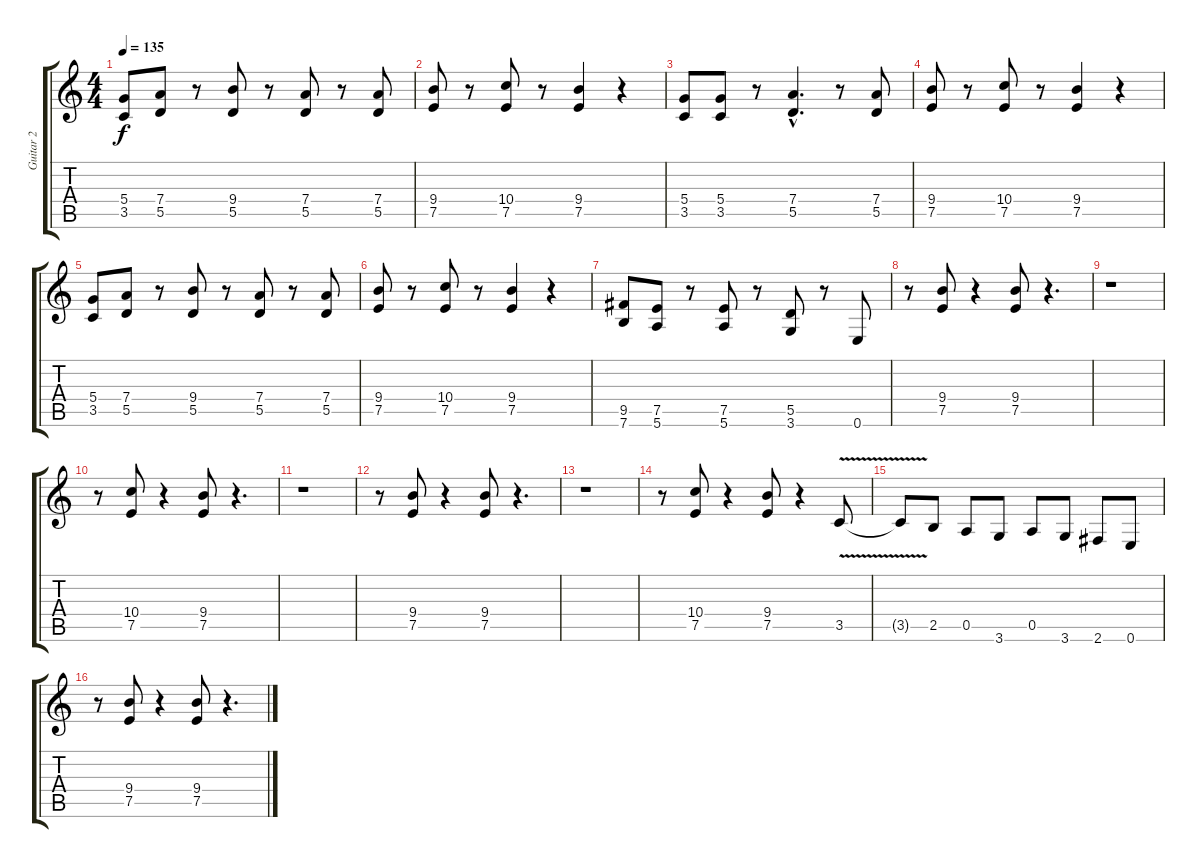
\track ("Guitar 2" "Guitar 2") {instrument overdrivenguitar}
\staff {score tabs}
\tuning (E4 B3 G3 D3 A2 E2) {hide}
\ts (4 4)
\tempo 135
\clef g2
\ks c
(5.4 3.5).8{dy f} (7.4 5.5).8 r.8 (9.4 5.5).8 r.8 (7.4 5.5).8 r.8 (7.4 5.5).8 |
(9.4 7.5).8 r.8 (10.4 7.5).8 r.8 (9.4 7.5).4 r.4 |
(5.4 3.5).8 (5.4 3.5).8 r.8 (7.4{hac} 5.5{hac}).4{d} r.8 (7.4 5.5).8 |
(9.4 7.5).8 r.8 (10.4 7.5).8 r.8 (9.4 7.5).4 r.4 |
(5.4 3.5).8 (7.4 5.5).8 r.8 (9.4 5.5).8 r.8 (7.4 5.5).8 r.8 (7.4 5.5).8 |
(9.4 7.5).8 r.8 (10.4 7.5).8 r.8 (9.4 7.5).4 r.4 |
(9.5 7.6).8 (7.5 5.6).8 r.8 (7.5 5.6).8 r.8 (5.5 3.6).8 r.8 0.6.8 |
r.8 (9.4 7.5).8 r.4 (9.4 7.5).8 r.4{d} |
r.1 |
r.8 (10.4 7.5).8 r.4 (9.4 7.5).8 r.4{d} |
r.1 |
r.8 (9.4 7.5).8 r.4 (9.4 7.5).8 r.4{d} |
r.1 |
r.8 (10.4 7.5).8 r.4 (9.4 7.5).8 r.4 3.5{v}.8 |
3.5{t}.8 2.5.8 0.5.8 3.6.8 0.5.8 3.6.8 2.6.8 0.6.8 |
r.8 (9.4 7.5).8 r.4 (9.4 7.5).8 r.4{d}
